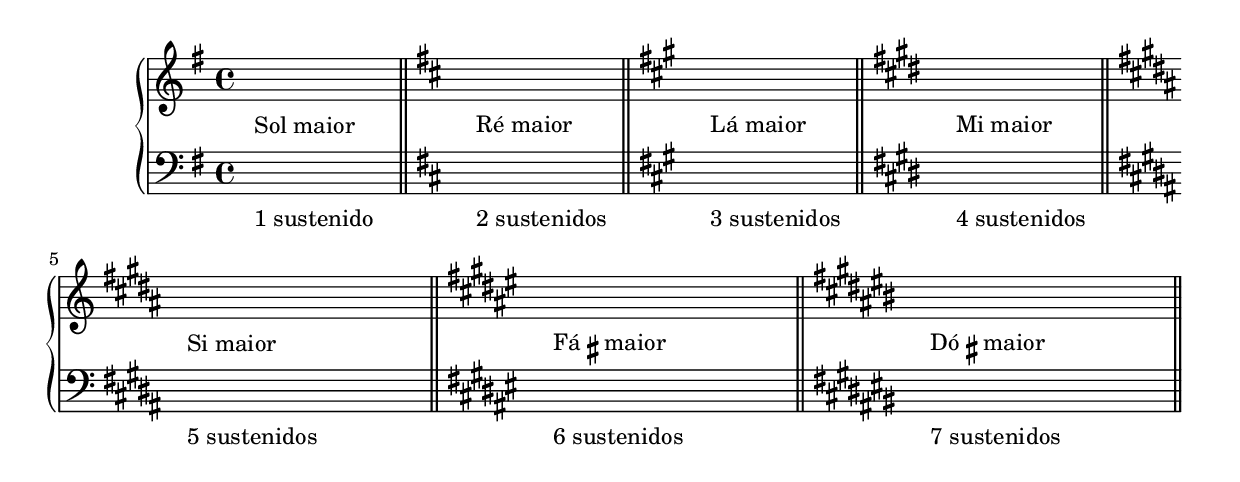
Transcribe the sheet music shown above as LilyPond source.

\version "2.10.0"

upper = \relative c'' {
        \clef treble
        \key g \major
        \hideNotes 
\override TextScript #'extra-offset = #'( 0.0 . -1.0 )
\fatText 	a1_\markup {Sol maior} \bar "||"
	\unHideNotes
        \key d \major
        \hideNotes 
\fatText 	a1_\markup {Ré maior}  \bar "||"
	\unHideNotes
        \key a \major
        \hideNotes 
\fatText 	a1_\markup {Lá maior}  \bar "||"
	\unHideNotes
        \key e \major
        \hideNotes 
\fatText 	a1_\markup {Mi maior}  \bar "||"
	\unHideNotes
        \key b \major
        \hideNotes 
\fatText 	a1_\markup {Si maior}  \bar "||"
	\unHideNotes
        \key fis \major
        \hideNotes 
\fatText 	a1_\markup {Fá \sharp maior}  \bar "||"
	\unHideNotes
        \key cis \major
        \hideNotes 
\fatText 	a1_\markup {Dó \sharp maior}  \bar "||"
	\unHideNotes
     }


lower = \relative c {
        \clef bass
        \key g \major
        \hideNotes 
\override TextScript #'extra-offset = #'( 0.0 . -1.0 )
\fatText 	a1_\markup {1 sustenido} \bar "||"
	\unHideNotes
        \key d \major
        \hideNotes 
\fatText 	a1_\markup {2 sustenidos}  \bar "||"
	\unHideNotes
        \key a \major
        \hideNotes 
\fatText 	a1_\markup {3 sustenidos}  \bar "||"
	\unHideNotes
        \key e \major
        \hideNotes 
\fatText 	a1_\markup {4 sustenidos}  \bar "||"
	\unHideNotes
        \key b \major
        \hideNotes 
\fatText 	a1_\markup {5 sustenidos}  \bar "||"
	\unHideNotes
        \key fis \major
        \hideNotes 
\fatText 	a1_\markup {6 sustenidos}  \bar "||"
	\unHideNotes
        \key cis \major
        \hideNotes 
\fatText 	a1_\markup {7 sustenidos}  \bar "||"
	\unHideNotes
     }

\score {
    \context GrandStaff <<
         \context Staff = upper { \upper }
         \context Staff = lower { \lower }
	 >>
 	\layout {
        	\context {	\GrandStaff \remove "Time_signature_engraver"
		}
	}
}